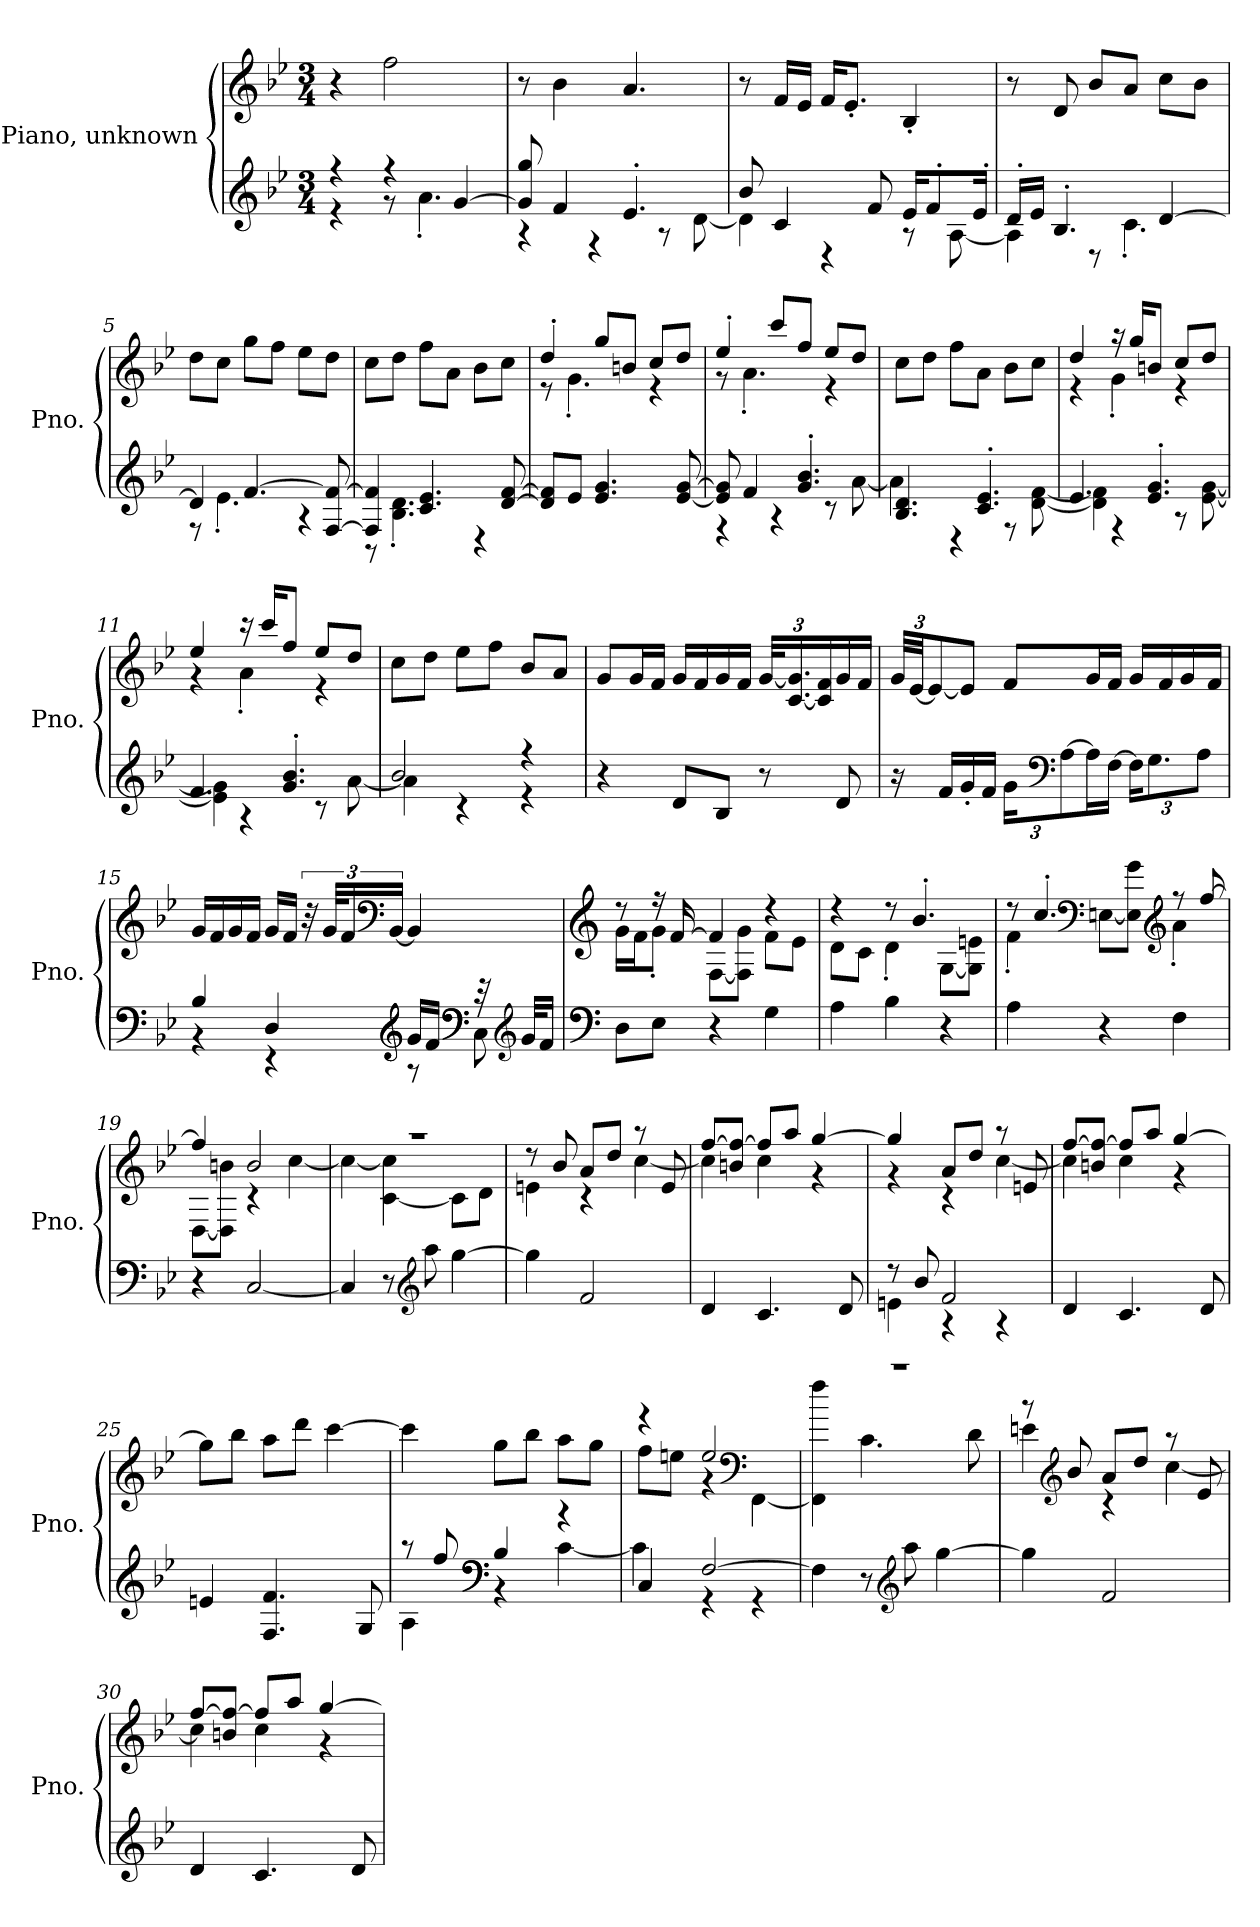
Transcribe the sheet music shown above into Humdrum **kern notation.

**kern	**kern
*part1	*part1
*staff2	*staff1
*I"Piano, unknown	*
*I'Pno.	*
*clefG2	*clefG2
*k[b-e-]	*k[b-e-]
*M3/4	*M3/4
*MM187	*MM187
=1	=1
*^	*
4r	4r	4r
4r	8r	2ff\
.	4.a'\	.
[4g/	.	.
=2	=2	=2
8g/] 8gg/	4r	8r
4f/	.	4b-\
.	4r	.
4.e-'/	.	4.a/
.	8r	.
.	[8d\	.
=3	=3	=3
8b-/	4d\]	8r
4c/	.	16f/LL
.	.	16e-/JJ
.	4r	16f/KL
.	.	8.e-'/J
8f/	.	.
16e-/KL	8r	4B-'/
8f'/	.	.
.	[8A\	.
16e-'/Jk	.	.
=4	=4	=4
16d'/LL	4A\]	8r
16e-/JJ	.	.
4.B-'/	.	8d/
.	8r	8b-/L
.	4.c'\	8a/J
[4d/	.	8cc\L
.	.	8b-\J
=5	=5	=5
4d/]	8r	8dd\L
.	4.e-'\	8cc\J
[4.f/	.	8gg\L
.	.	8ff\J
.	4r	8ee-\L
[8F/ 8f/_	.	8dd\J
!!LO:LB:g=z
=6	=6	=6
4F/] 4f/]	8r	8cc\L
.	4.B-\' 4.d\'	8dd\J
4.c/ 4.e-/	.	8ff\L
.	.	8a\J
.	4r	8b-\L
[8d/ [8f/	.	8cc\J
*v	*v	*
=7	=7
*	*^
8d/] 8f/]L	4dd'/	8r
8e-/J	.	4.g'\
4.e-/ 4.g/	8gg/L	.
.	8bn/J	.
.	8cc/L	4r
[8e-/ [8g/	8dd/J	.
=8	=8	=8
*^	*	*
8e-/] 8g/]	4r	4ee-'/	8r
4f/	.	.	4.a'\
.	4r	8ccc/L	.
4.g/' 4.b-/'	.	8ff/J	.
.	8r	8ee-/L	4r
.	[8a\	8dd/J	.
*	*	*v	*v
=9	=9	=9
4.B-/ 4.d/	4a\]	8cc\L
.	.	8dd\J
.	4r	8ff\L
4.c/' 4.e-/'	.	8a\J
.	8r	8b-\L
.	[8d\ [8f\	8cc\J
=10	=10	=10
*	*	*^
4.e-/	4d\] 4f\]	4dd/	4r
.	4r	16r	4g'\
.	.	16gg/KL	.
4.e-/' 4.g/'	.	8bn/J	.
.	8r	8cc/L	4r
.	[8e-\ [8g\	8dd/J	.
!!LO:LB:g=z	!!
=11	=11	=11	=11
4.f/	4e-\] 4g\]	4ee-/	4r
.	4r	16r	4a'\
.	.	16ccc/KL	.
4.g/' 4.b-/'	.	8ff/J	.
.	8r	8ee-/L	4r
.	[8a\	8dd/J	.
*	*	*v	*v
=12	=12	=12
2b-/	4a\]	8cc\L
.	.	8dd\J
.	4r	8ee-\L
.	.	8ff\J
4r	4r	8b-/L
.	.	8a/J
*v	*v	*
=13	=13
4r	8g/L
.	16g/L
.	16f/JJ
8d/L	16g/LL
.	16f/
8B-/J	16g/
.	16f/JJ
*	*Xbrackettup
8r	[48g/KLL
.	[24.c/ 24.g/]
.	24c/] 24f/
8d/	16g/
.	16f/JJ
=14	=14
16r	48g/LLL
.	[48e-/JJ
.	12e-/_
16f/LL	.
16g'/	8e-/J]
16f/JJ	.
*Xbrackettup	*
24g\KL	8f/L
*clefF4	*
[12A\	.
16A\L]	16g/L
[16F\JJ	16f/JJ
24F\KL]	16g/LL
12.G\	.
.	16f/
.	16g/
12A\J	.
.	16f/JJ
!!LO:LB:g=z
=15	=15
*^	*
4B-/	4r	16g/LL
.	.	16f/
.	.	16g/
.	.	16f/JJ
4D/	4r	16g/LL
.	.	16f/JJ
*	*	*brackettup
.	.	48r
.	.	48g/KLL
.	.	24f/
*	*	*clefF4
.	.	[24BB-/JJ
*clefG2	*	*
16g/LL	8r	4BB-/]
16f/JJ	.	.
*clefF4	*	*
32r	8C\	.
*clefG2	*	*
32g/KLL	.	.
16f/JJ	.	.
*v	*v	*
=16	=16
*clefF4	*clefG2
*	*^
8D\L	8r	16g\LL
.	.	16f\J
8E-\J	16r	8g'\J
.	[16f/	.
4r	4f/]	[8F\L
.	.	8F\] 8g\J
4G\	4r	8f\L
.	.	8e-\J
=17	=17	=17
4A\	4r	8d\L
.	.	8c\J
4B-\	8r	4d'\
.	4.b-'/	.
4r	.	[8G\L
.	.	8G\] 8en\J
!!LO:LB:g=z	!!
=18	=18	=18
4A\	8r	4f'\
.	4.cc'/	.
*	*clefF4	*
4r	.	[8En\L
.	.	8E\] 8g\J
*	*clefG2	*
4F\	8r	4a'\
.	[8ff/	.
=19	=19	=19
4r	4ff/]	[8D\L
.	.	8D\] 8bn\J
[2C/	2b/	4r
.	.	[4cc\
=20	=20	=20
4C/]	2.r	4cc\_
8r	.	[4c\ 4cc\]
*clefG2	*	*
8aa\	.	.
[4gg\	.	8c\L]
.	.	8d\J
=21	=21	=21
4gg\]	8r	4en\
.	8b-/	.
2f/	8a/L	4r
.	8dd/J	.
.	8r	[4cc\
.	8e/	.
=22	=22	=22
4d/	[8ff/L	4cc\]
.	8bn/ 8ff/_J	.
4.c/	8ff/L]	4cc\
.	8aa/J	.
.	[4gg/	4r
8d/	.	.
!!LO:LB:g=z	!!
=23	=23	=23
*^	*	*
8r	4en\	4gg/]	4r
8b-/	.	.	.
2f/	4r	8a/L	4r
.	.	8dd/J	.
.	4r	8r	[4cc\
.	.	8en/	.
*v	*v	*	*
=24	=24	=24
4d/	[8ff/L	4cc\]
.	8bn/ 8ff/_J	.
4.c/	8ff/L]	4cc\
.	8aa/J	.
.	[4gg/	4r
8d/	.	.
*	*v	*v
=25	=25
4en/	8gg\L]
.	8bb-\J
4.F/ 4.f/	8aa\L
.	8ddd\J
.	[4ccc\
8G/	.
=26	=26
*^	*
8r	4A\	4ccc\]
8ff/	.	.
*clefF4	*	*
4B-/	4r	8gg\L
.	.	8bb-\J
4r	[4c\	8aa\L
.	.	8gg\J
=27	=27	=27
*	*	*^
4C/	4c\]	4r	8ff\L
.	.	.	8een\J
[2F/	4r	2ee/	4r
*	*	*clefF4	*
.	4r	.	[4FF\
*v	*v	*	*
!!LO:PB:g=z	!!
=28	=28	=28
4F\]	2.r	4FF\] 4ff\
8r	.	4.c\
*clefG2	*	*
8aa\	.	.
[4gg\	.	.
.	.	8d\
=29	=29	=29
4gg\]	8r	4en\
*	*clefG2	*
.	8b-/	.
2f/	8a/L	4r
.	8dd/J	.
.	8r	[4cc\
.	8e/	.
=30	=30	=30
4d/	[8ff/L	4cc\]
.	8bn/ 8ff/_J	.
4.c/	8ff/L]	4cc\
.	8aa/J	.
.	[4gg/	4r
8d/	.	.
*	*v	*v
=	=
*-	*-
